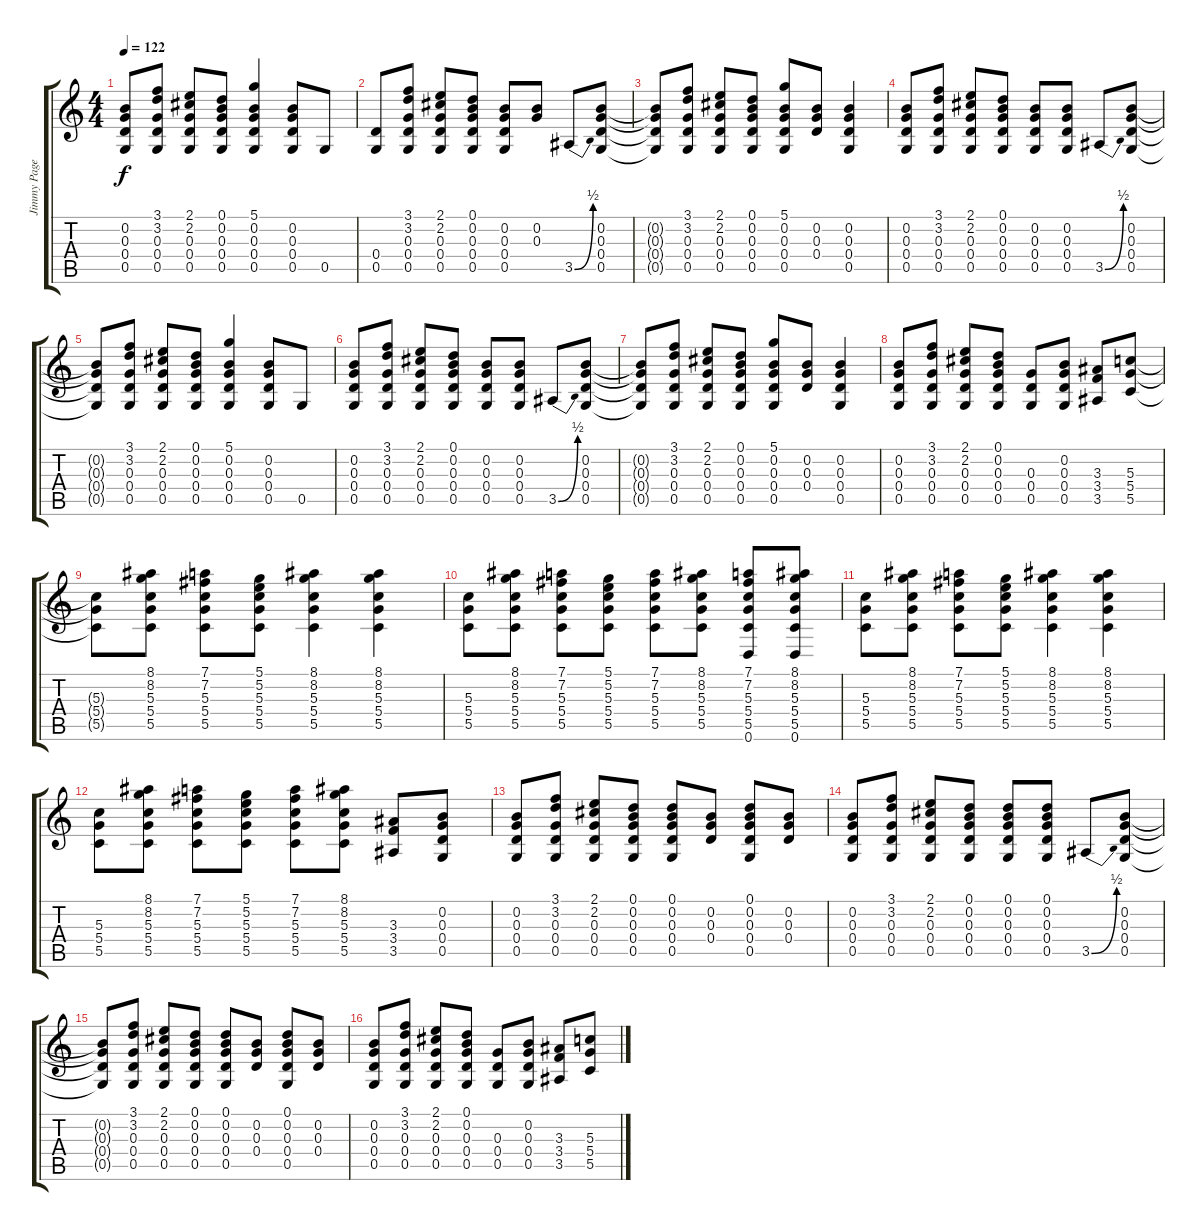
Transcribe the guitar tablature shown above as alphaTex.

\track ("Jimmy Page" "Jimmy Page") {instrument acousticguitarsteel}
\staff {score tabs}
\tuning (D4 B3 G3 D3 G2 D2) {hide}
\ts (4 4)
\tempo 122
\clef g2
\ks c
(0.2{t} 0.3{t} 0.4{t} 0.5{t}).8{dy f} (3.1 3.2 0.3 0.4 0.5).8 (2.1 2.2 0.3 0.4 0.5).8 (0.1 0.2 0.3 0.4 0.5).8 (5.1 0.2 0.3 0.4 0.5).4 (0.2 0.3 0.4 0.5).8 0.5.8 |
(0.4 0.5).8 (3.1 3.2 0.3 0.4 0.5).8 (2.1 2.2 0.3 0.4 0.5).8 (0.1 0.2 0.3 0.4 0.5).8 (0.2 0.3 0.4 0.5).8 (0.2 0.3).8 3.5{be (bend 0 0 60 2)}.8 (0.2 0.3 0.4 0.5).8 |
(0.2{t} 0.3{t} 0.4{t} 0.5{t}).8 (3.1 3.2 0.3 0.4 0.5).8 (2.1 2.2 0.3 0.4 0.5).8 (0.1 0.2 0.3 0.4 0.5).8 (5.1 0.2 0.3 0.4 0.5).8 (0.2 0.3 0.4).8 (0.2 0.3 0.4 0.5).4 |
(0.2 0.3 0.4 0.5).8 (3.1 3.2 0.3 0.4 0.5).8 (2.1 2.2 0.3 0.4 0.5).8 (0.1 0.2 0.3 0.4 0.5).8 (0.2 0.3 0.4 0.5).8 (0.2 0.3 0.4 0.5).8 3.5{be (bend 0 0 60 2)}.8 (0.2 0.3 0.4 0.5).8 |
(0.2{t} 0.3{t} 0.4{t} 0.5{t}).8 (3.1 3.2 0.3 0.4 0.5).8 (2.1 2.2 0.3 0.4 0.5).8 (0.1 0.2 0.3 0.4 0.5).8 (5.1 0.2 0.3 0.4 0.5).4 (0.2 0.3 0.4 0.5).8 0.5.8 |
(0.2 0.3 0.4 0.5).8 (3.1 3.2 0.3 0.4 0.5).8 (2.1 2.2 0.3 0.4 0.5).8 (0.1 0.2 0.3 0.4 0.5).8 (0.2 0.3 0.4 0.5).8 (0.2 0.3 0.4 0.5).8 3.5{be (bend 0 0 60 2)}.8 (0.2 0.3 0.4 0.5).8 |
(0.2{t} 0.3{t} 0.4{t} 0.5{t}).8 (3.1 3.2 0.3 0.4 0.5).8 (2.1 2.2 0.3 0.4 0.5).8 (0.1 0.2 0.3 0.4 0.5).8 (5.1 0.2 0.3 0.4 0.5).8 (0.2 0.3 0.4).8 (0.2 0.3 0.4 0.5).4 |
(0.2 0.3 0.4 0.5).8 (3.1 3.2 0.3 0.4 0.5).8 (2.1 2.2 0.3 0.4 0.5).8 (0.1 0.2 0.3 0.4 0.5).8 (0.3 0.4 0.5).8 (0.2 0.3 0.4 0.5).8 (3.3 3.4 3.5).8 (5.3 5.4 5.5).8 |
(5.3{t} 5.4{t} 5.5{t}).8 (8.1 8.2 5.3 5.4 5.5).8 (7.1 7.2 5.3 5.4 5.5).8 (5.1 5.2 5.3 5.4 5.5).8 (8.1 8.2 5.3 5.4 5.5).4 (8.1 8.2 5.3 5.4 5.5).4 |
(5.3 5.4 5.5).8 (8.1 8.2 5.3 5.4 5.5).8 (7.1 7.2 5.3 5.4 5.5).8 (5.1 5.2 5.3 5.4 5.5).8 (7.1 7.2 5.3 5.4 5.5).8 (8.1 8.2 5.3 5.4 5.5).8 (7.1 7.2 5.3 5.4 5.5 0.6).8 (8.1 8.2 5.3 5.4 5.5 0.6).8 |
(5.3 5.4 5.5).8 (8.1 8.2 5.3 5.4 5.5).8 (7.1 7.2 5.3 5.4 5.5).8 (5.1 5.2 5.3 5.4 5.5).8 (8.1 8.2 5.3 5.4 5.5).4 (8.1 8.2 5.3 5.4 5.5).4 |
(5.3 5.4 5.5).8 (8.1 8.2 5.3 5.4 5.5).8 (7.1 7.2 5.3 5.4 5.5).8 (5.1 5.2 5.3 5.4 5.5).8 (7.1 7.2 5.3 5.4 5.5).8 (8.1 8.2 5.3 5.4 5.5).8 (3.3 3.4 3.5).8 (0.2 0.3 0.4 0.5).8 |
(0.2 0.3 0.4 0.5).8 (3.1 3.2 0.3 0.4 0.5).8 (2.1 2.2 0.3 0.4 0.5).8 (0.1 0.2 0.3 0.4 0.5).8 (0.1 0.2 0.3 0.4 0.5).8 (0.2 0.3 0.4).8 (0.1 0.2 0.3 0.4 0.5).8 (0.2 0.3 0.4).8 |
(0.2 0.3 0.4 0.5).8 (3.1 3.2 0.3 0.4 0.5).8 (2.1 2.2 0.3 0.4 0.5).8 (0.1 0.2 0.3 0.4 0.5).8 (0.1 0.2 0.3 0.4 0.5).8 (0.1 0.2 0.3 0.4 0.5).8 3.5{be (bend 0 0 60 2)}.8 (0.2 0.3 0.4 0.5).8 |
(0.2{t} 0.3{t} 0.4{t} 0.5{t}).8 (3.1 3.2 0.3 0.4 0.5).8 (2.1 2.2 0.3 0.4 0.5).8 (0.1 0.2 0.3 0.4 0.5).8 (0.1 0.2 0.3 0.4 0.5).8 (0.2 0.3 0.4).8 (0.1 0.2 0.3 0.4 0.5).8 (0.2 0.3 0.4).8 |
(0.2 0.3 0.4 0.5).8 (3.1 3.2 0.3 0.4 0.5).8 (2.1 2.2 0.3 0.4 0.5).8 (0.1 0.2 0.3 0.4 0.5).8 (0.3 0.4 0.5).8 (0.2 0.3 0.4 0.5).8 (3.3 3.4 3.5).8 (5.3 5.4 5.5).8
